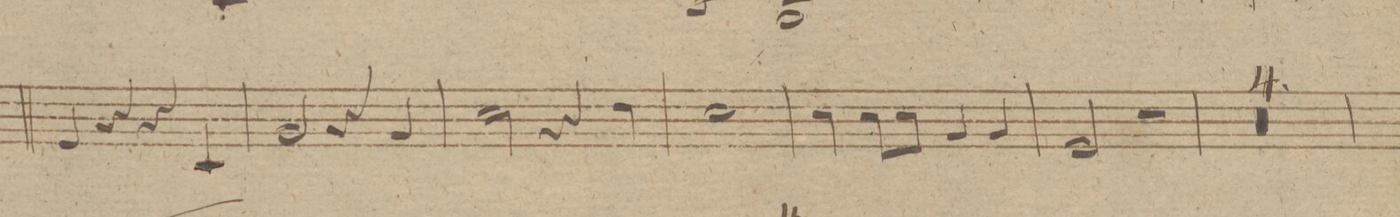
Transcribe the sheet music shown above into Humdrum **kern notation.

**kern	**dynam
*I"Clarino 2do in E.	*
*clefG2	*
*k[f#c#g#d#]	*
*met(c)	*
*M4/4	*
4g#/	.
4r	.
4r	.
4e/	.
=279	=279
2b/	.
4r	.
4b/	.
=280	=280
2ee\	.
4r	.
4ff#\	.
=281	=281
1ee\	.
=282	=282
4ee\	.
8ee\L	.
8ee\J	.
4b/	.
4b/	.
=283	=283
2g#/	.
2r	.
=284	=284
00r	.
=285	=285
=286	=286
=287	=287
=288	=288
*-	*-
